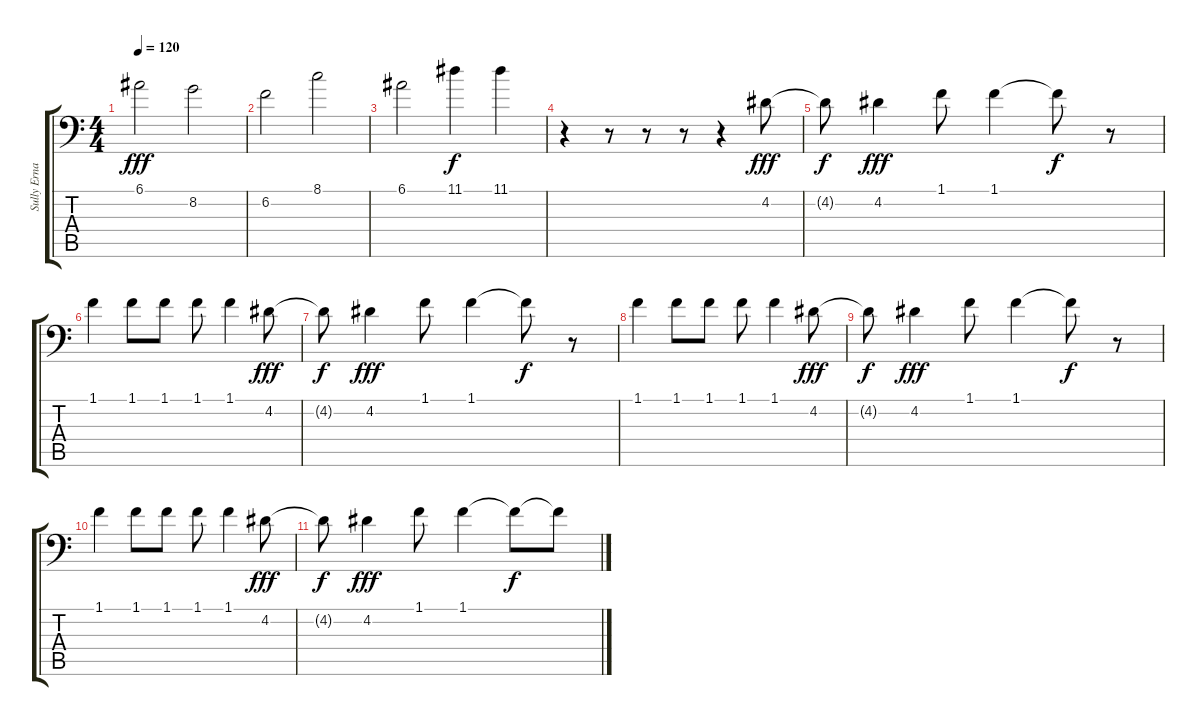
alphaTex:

\track ("Sully Erna [Voice]" "Sully Erna") {instrument overdrivenguitar}
\staff {score tabs}
\tuning (E3 B2 G2 D2 A1 D1) {hide}
\ts (4 4)
\tempo 120
\clef f4
\ks c
6.1.2{dy fff} 8.2.2 |
6.2.2 8.1.2 |
6.1.2 11.1.4{dy f} 11.1.4 |
r.4 r.8 r.8 r.8 r.4 4.2.8{dy fff} |
4.2{t}.8{dy f} 4.2.4{dy fff} 1.1.8 1.1.4 1.1{t}.8{dy f} r.8 |
1.1.4 1.1.8 1.1.8 1.1.8 1.1.4 4.2.8{dy fff} |
4.2{t}.8{dy f} 4.2.4{dy fff} 1.1.8 1.1.4 1.1{t}.8{dy f} r.8 |
1.1.4 1.1.8 1.1.8 1.1.8 1.1.4 4.2.8{dy fff} |
4.2{t}.8{dy f} 4.2.4{dy fff} 1.1.8 1.1.4 1.1{t}.8{dy f} r.8 |
1.1.4{volume 16} 1.1.8 1.1.8 1.1.8 1.1.4 4.2.8{dy fff} |
4.2{t}.8{dy f} 4.2.4{dy fff} 1.1.8 1.1.4 1.1{t}.8{dy f} 1.1{t}.8
